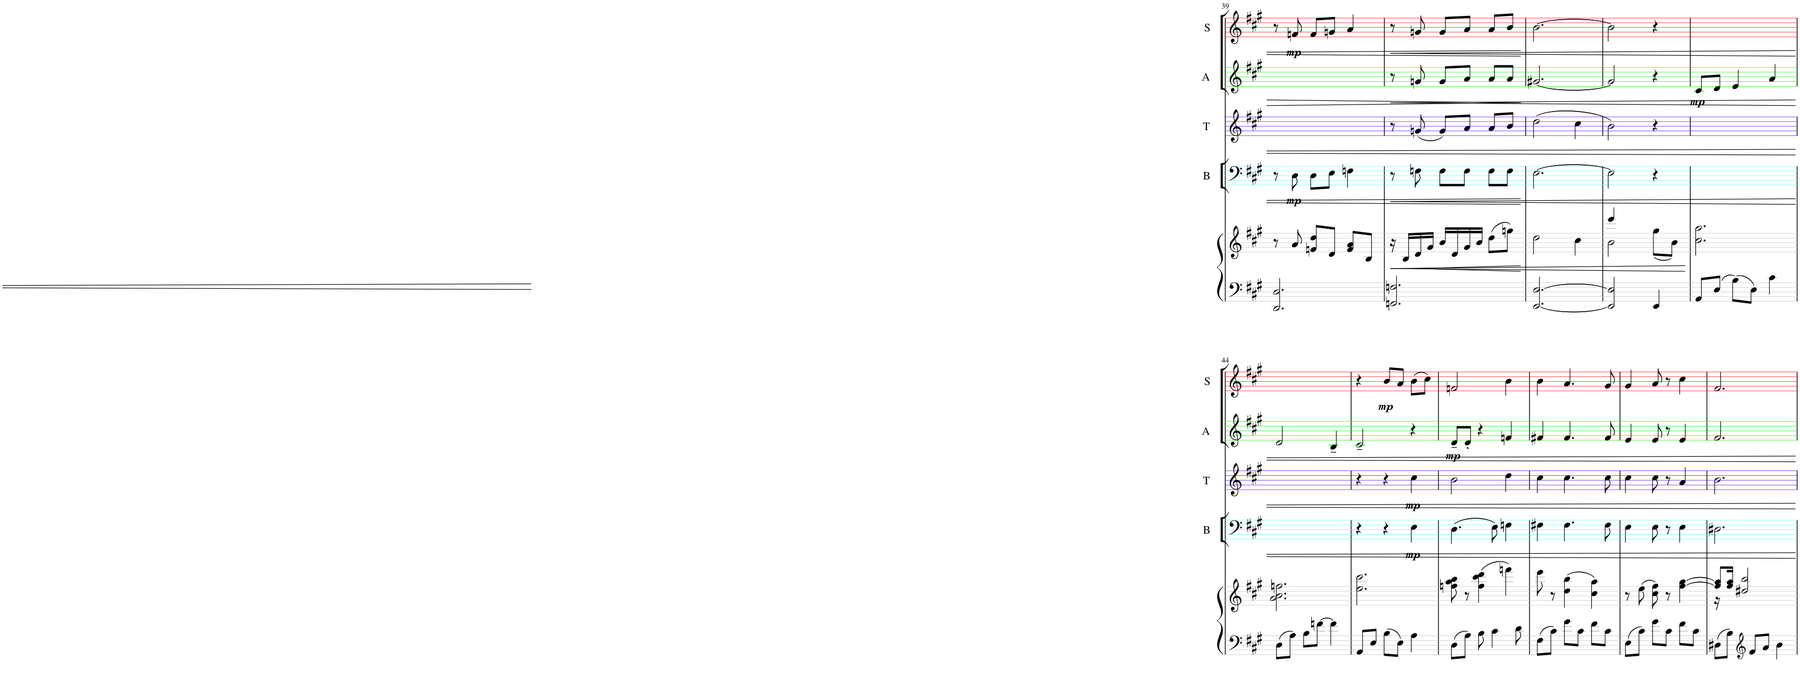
**kern	**kern	**dynam	**kern	**dynam	**kern	**dynam	**kern	**dynam	**kern	**dynam
*part6	*part5	*part5	*part4	*part4	*part3	*part3	*part2	*part2	*part1	*part1
*staff6	*staff5	*staff5	*staff4	*staff4	*staff3	*staff3	*staff2	*staff2	*staff1	*staff1
*I"Piano	*I"Piano	*	*I"Bass	*	*I"Tenor	*	*I"Alto	*	*I"Soprano	*
*I'Pno	*I'Pno	*	*I'B	*	*I'T	*	*I'A	*	*I'S	*
!!LO:PB:g=z
*clefG2	*clefG2	*	*clefF4	*	*clefG2	*	*clefG2	*	*clefG2	*
*	*	*	*Trd7c12	*	*	*	*	*	*	*
*k[f#c#g#]	*k[f#c#g#]	*	*k[f#c#g#]	*	*k[f#c#g#]	*	*k[f#c#g#]	*	*k[f#c#g#]	*
*A:	*A:	*	*A:	*	*A:	*	*A:	*	*A:	*
*M3/4	*M3/4	*	*M3/4	*	*M3/4	*	*M3/4	*	*M3/4	*
=39	=39	=39	=39	=39	=39	=39	=39	=39	=39	=39
2.DD/ 2.D/	8r	.	8r	.	2.ryy	.	2.ryy	.	8r	.
!	!	!	!	!LO:DY:b	!	!	!	!	!	!LO:DY:b
.	8a/	.	8D\	mp	.	.	.	.	8fn/	mp
.	8fn/ 8dd/L	.	8D\L	.	.	.	.	.	8f/L	.
.	8d/J	.	8E\J	.	.	.	.	.	8gn/J	.
.	8f/ 8a/L	.	4Fn\	.	.	.	.	.	4a/	.
.	8B/J	.	.	.	.	.	.	.	.	.
=40	=40	=40	=40	=40	=40	=40	=40	=40	=40	=40
!	!	!LO:HP:b	!	!	!	!	!	!	!	!
2.FFn/ 2.Fn/	16r	<	8r	.	8r	.	8r	.	8r	.
.	16B/LL	.	.	.	.	.	.	.	.	.
!	!	!LO:HP:b	!	!	!	!	!	!	!	!
.	16d/	<	8Fn\	.	(8gn/	.	8gn/	.	8gn/	.
.	16g#/JJ	.	.	.	.	.	.	.	.	.
.	16b/LL	.	8F\L	.	8g/L)	.	8g/L	.	8g/L	.
.	16d/	.	.	.	.	.	.	.	.	.
.	16g#/	.	8F\J	.	8a/J	.	8a/J	.	8a/J	.
.	16b/JJ	.	.	.	.	.	.	.	.	.
.	(8dd\L	.	8F\L	.	8a/L	.	8a/L	.	8a/L	.
.	8ggn\J)	.	8F\J	.	8b/J	.	8a/J	.	8b/J	.
.	.	[	.	.	.	.	.	.	.	.
=41	=41	=41	=41	=41	=41	=41	=41	=41	=41	=41
[2.EE/ [2.E/	2dd\	.	[2.E\	.	(2dd\	.	[2.g#X/	.	[2.b\	.
.	4cc#\	.	.	.	4cc#\	.	.	.	.	.
=42	=42	=42	=42	=42	=42	=42	=42	=42	=42	=42
*	*^	*	*	*	*	*	*	*	*	*
2EE/] 2E/]	4eee/	2b\	.	2E\]	.	2b\)	.	2g#/]	.	2b\]	.
.	2ryy	.	.	.	.	.	.	.	.	.	.
4EE/	.	(8gg#\L	.	4r	.	4r	.	4r	.	4r	.
.	.	8b\J)	.	.	.	.	.	.	.	.	.
*	*v	*v	*	*	*	*	*	*	*	*	*
.	.	[	.	.	.	.	.	.	.	.
=43	=43	=43	=43	=43	=43	=43	=43	=43	=43	=43
!	!	!	!	!	!	!	!	!LO:DY:b	!	!
8AA/L	2.cc#\ 2.aa\	.	2.ryy	.	2.ryy	.	8c#/L	mp	2.ryy	.
(8E/J	.	.	.	.	.	.	8d/J	.	.	.
(8B\L)	.	.	.	.	.	.	4e/	.	.	.
8E\J)	.	.	.	.	.	.	.	.	.	.
4c#\	.	.	.	.	.	.	4a/	.	.	.
!!LO:LB:g=z
=44	=44	=44	=44	=44	=44	=44	=44	=44	=44	=44
(8D\L	2.a\ 2.b\ 2.ffn\	.	2.ryy	.	2.ryy	.	2d/	.	2.ryy	.
8A\J)	.	.	.	.	.	.	.	.	.	.
8B\L	.	.	.	.	.	.	.	.	.	.
[8fn\J	.	.	.	.	.	.	.	.	.	.
4f\]	.	.	.	.	.	.	4B~/	.	.	.
=45	=45	=45	=45	=45	=45	=45	=45	=45	=45	=45
8AA/L	2.ee\ 2.ccc#\	.	4r	.	4r	.	2c#~/	.	4r	.
8E/J	.	.	.	.	.	.	.	.	.	.
!	!	!	!	!	!	!	!	!	!	!LO:DY:b
(8B\L	.	.	4r	.	4r	.	.	.	8b/L	mp
8E\J)	.	.	.	.	.	.	.	.	8a/J	.
!	!	!	!	!LO:DY:b	!	!LO:DY:b	!	!	!	!
4A\	.	.	4E\	mp	4cc#\	mp	4r	.	(8b\L	.
.	.	.	.	.	.	.	.	.	8cc#\J)	.
=46	=46	=46	=46	=46	=46	=46	=46	=46	=46	=46
!	!	!	!	!	!	!	!	!LO:DY:b	!	!
(8D\L	8ffn\ 8aa\ 8bb\	.	(4.D\	.	2b\	.	8d~/L	mp	2fn/	.
8A\J)	8r	.	.	.	.	.	8d'/J	.	.	.
8B\	(4ff\ 4ccc#\ 4ddd\	.	.	.	.	.	4r	.	.	.
4c#\	.	.	8E\)	.	.	.	.	.	.	.
.	4fffn\)	.	4Fn\	.	4dd\	.	4fn/	.	4b\	.
8d\	.	.	.	.	.	.	.	.	.	.
=47	=47	=47	=47	=47	=47	=47	=47	=47	=47	=47
(8F#\L	8eee\	.	4F#X\	.	4cc#\	.	4f#X/	.	4b\	.
8c#\J)	8r	.	.	.	.	.	.	.	.	.
8g#\L	(4dd\ 4bb\	.	4.F#\	.	4.cc#\	.	4.f#/	.	4.a/	.
8c#\J	.	.	.	.	.	.	.	.	.	.
8f#\L	4cc#\ 4aa\)	.	.	.	.	.	.	.	.	.
8c#\J	.	.	8F#\	.	8cc#\	.	8f#/	.	8g#/	.
=48	=48	=48	=48	=48	=48	=48	=48	=48	=48	=48
(8E\L	8r	.	4E\	.	4cc#\	.	4e/	.	4g#/	.
8c#\J)	(8ee\	.	.	.	.	.	.	.	.	.
8g#\L	8cc#\ 8ff#\)	.	8E\	.	8cc#\	.	8e/	.	8a/	.
8c#\J	8r	.	8r	.	8r	.	8r	.	8r	.
8f#\L	[4ff#\ [4aa\	.	4E\	.	4a/	.	4e/	.	4cc#\	.
8c#\J	.	.	.	.	.	.	.	.	.	.
=49	=49	=49	=49	=49	=49	=49	=49	=49	=49	=49
*	*^	*	*	*	*	*	*	*	*	*
(8D#X\L	8ff#/] 8aa/]L	16r	.	2.D#X\	.	2.b\	.	2.f#/	.	2.f#/	.
.	.	2ryy	.	.	.	.	.	.	.	.	.
8B\J)	16ff#/ 16aa/Jk	.	.	.	.	.	.	.	.	.	.
.	2dd#X/ 2bb/	.	.	.	.	.	.	.	.	.	.
*clefG2	*	*	*	*	*	*	*	*	*	*	*
8f#/L	.	.	.	.	.	.	.	.	.	.	.
8a/J	.	.	.	.	.	.	.	.	.	.	.
4b\	.	.	.	.	.	.	.	.	.	.	.
.	.	8.ryy	.	.	.	.	.	.	.	.	.
.	16ryy	.	.	.	.	.	.	.	.	.	.
*	*v	*v	*	*	*	*	*	*	*	*	*
=	=	=	=	=	=	=	=	=	=	=
*-	*-	*-	*-	*-	*-	*-	*-	*-	*-	*-
